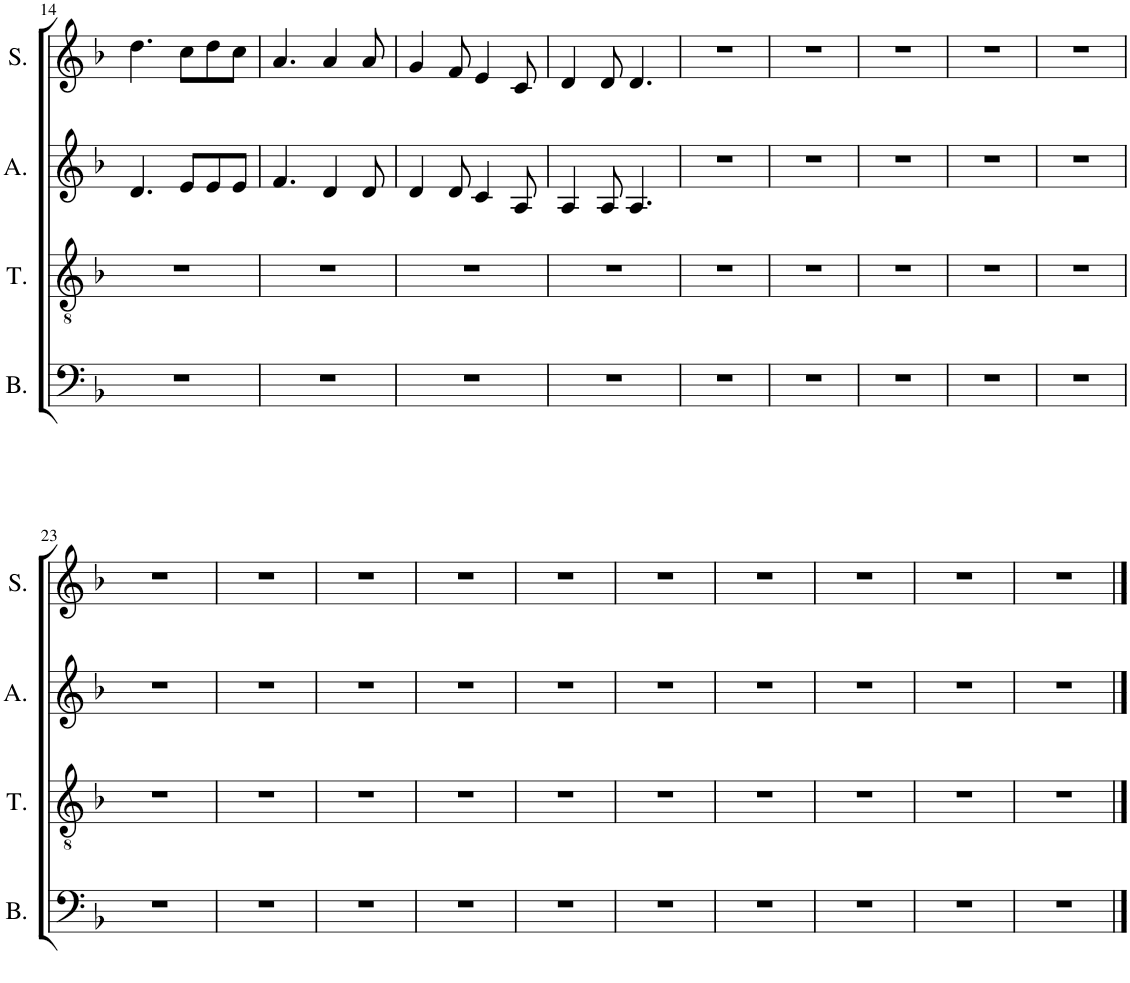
**kern	**kern	**kern	**kern
*part4	*part3	*part2	*part1
*staff4	*staff3	*staff2	*staff1
*I"Bass	*I"Tenor	*I"Alto	*I"Soprano
*I'B.	*I'T.	*I'A.	*I'S.
!!LO:PB:g=z
*clefF4	*clefGv2	*clefG2	*clefG2
*k[b-]	*k[b-]	*k[b-]	*k[b-]
*M6/8	*M6/8	*M6/8	*M6/8
=14	=14	=14	=14
2.r	2.r	4.d/	4.dd\
.	.	8e/L	8cc\L
.	.	8e/	8dd\
.	.	8e/J	8cc\J
=15	=15	=15	=15
2.r	2.r	4.f/	4.a/
.	.	4d/	4a/
.	.	8d/	8a/
=16	=16	=16	=16
2.r	2.r	4d/	4g/
.	.	8d/	8f/
.	.	4c/	4e/
.	.	8A/	8c/
=17	=17	=17	=17
2.r	2.r	4A/	4d/
.	.	8A/	8d/
.	.	4.A/	4.d/
=18	=18	=18	=18
2.r	2.r	2.r	2.r
=19	=19	=19	=19
2.r	2.r	2.r	2.r
=20	=20	=20	=20
2.r	2.r	2.r	2.r
=21	=21	=21	=21
2.r	2.r	2.r	2.r
=22	=22	=22	=22
2.r	2.r	2.r	2.r
!!LO:LB:g=z
=23	=23	=23	=23
2.r	2.r	2.r	2.r
=24	=24	=24	=24
2.r	2.r	2.r	2.r
=25	=25	=25	=25
2.r	2.r	2.r	2.r
=26	=26	=26	=26
2.r	2.r	2.r	2.r
=27	=27	=27	=27
2.r	2.r	2.r	2.r
=28	=28	=28	=28
2.r	2.r	2.r	2.r
=29	=29	=29	=29
2.r	2.r	2.r	2.r
=30	=30	=30	=30
2.r	2.r	2.r	2.r
=31	=31	=31	=31
2.r	2.r	2.r	2.r
=32	=32	=32	=32
2.r	2.r	2.r	2.r
==	==	==	==
*-	*-	*-	*-
